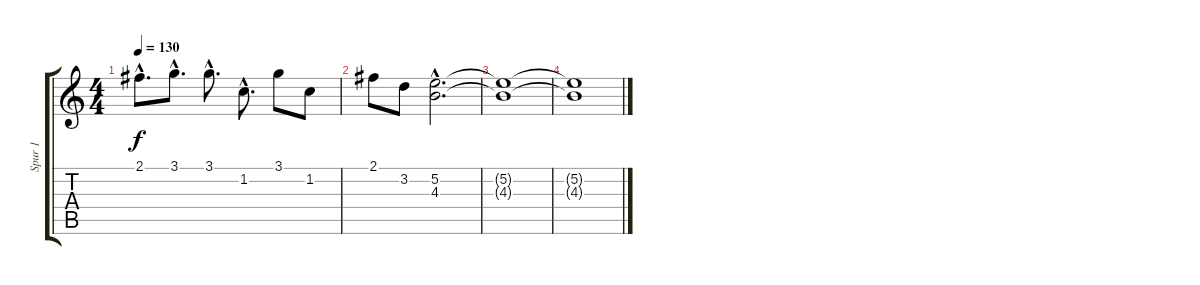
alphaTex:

\track ("Spur 1" "Spur 1") {instrument overdrivenguitar}
\staff {score tabs}
\tuning (E4 B3 G3 D3 A2 E2) {hide}
\ts (4 4)
\tempo 130
\clef g2
\ks c
2.1{hac}.8{d dy f} 3.1{hac}.8{d} 3.1{hac}.8{d} 1.2{hac}.8{d} 3.1.8 1.2.8 |
2.1.8 3.2.8 (5.2{hac} 4.3{hac}).2{d} |
(5.2{t} 4.3{t}).1 |
(5.2{t} 4.3{t}).1
